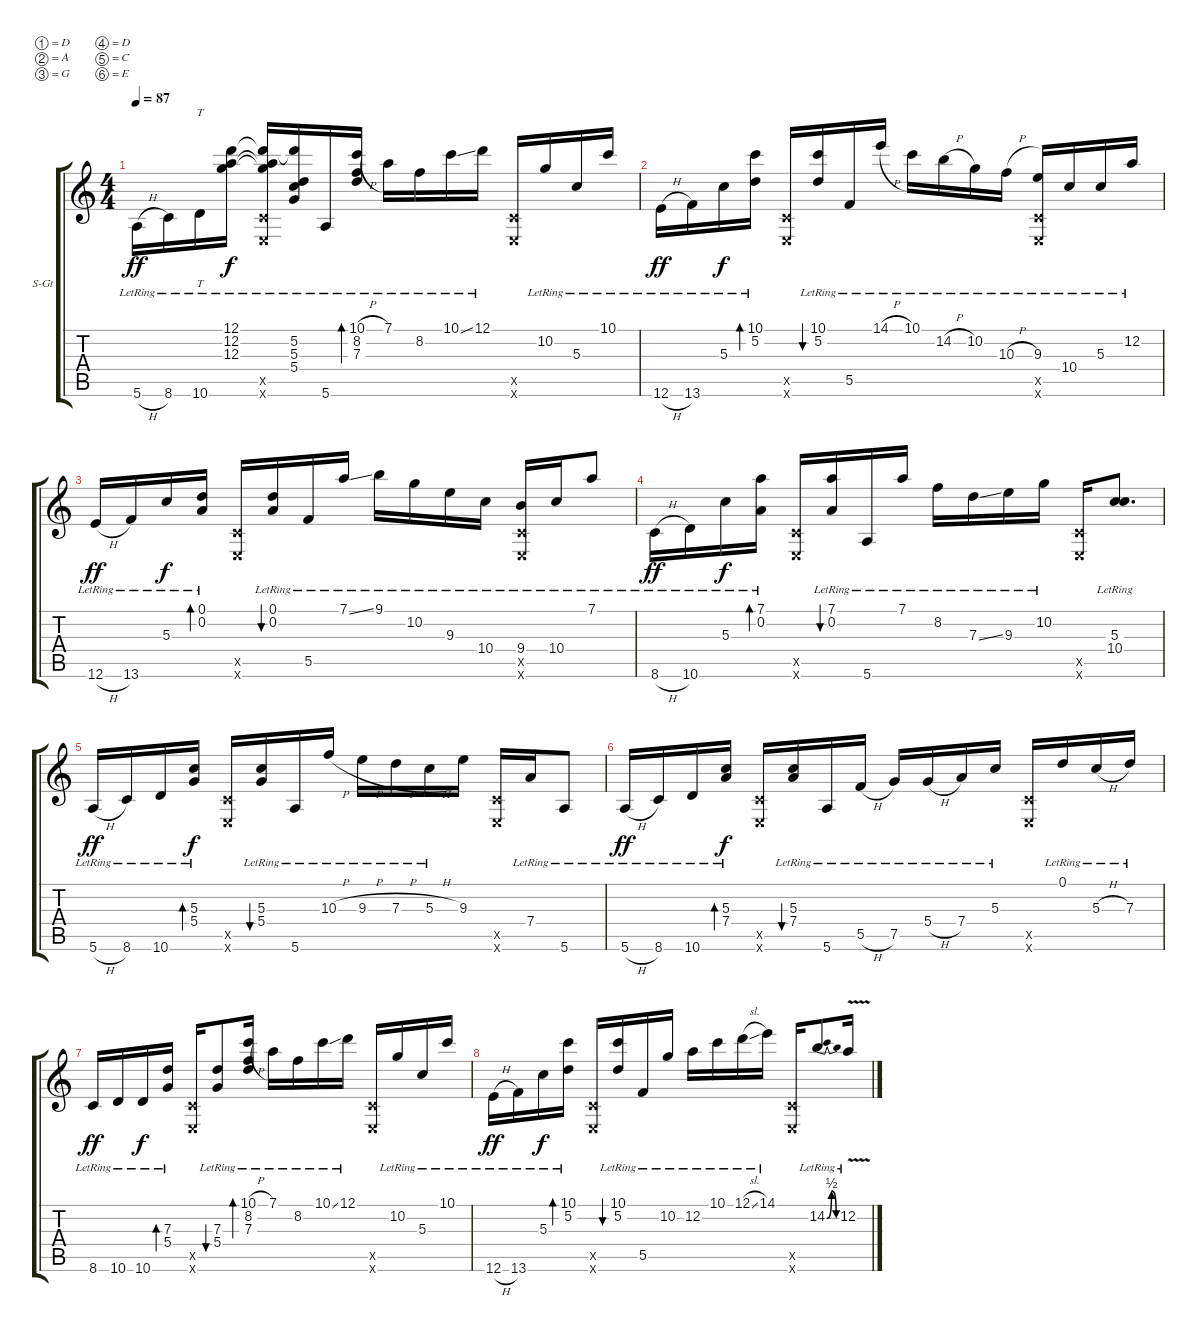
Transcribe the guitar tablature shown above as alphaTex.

\bracketExtendMode groupsimilarinstruments
\firstSystemTrackNameOrientation horizontal
\otherSystemsTrackNameOrientation horizontal
\track ("Pista 1" "S-Gt") {instrument acousticguitarsteel}
\staff {score tabs}
\tuning (D4 A3 G3 D3 C3 E2)
\ts (4 4)
\tempo 87
\clef g2
\ks c
5.6{h lr}.16{dy ff} 8.6{lr}.16 10.6{lr}.16{tt} (12.1{lr} 12.2{lr} 12.3{lr}).16{dy f} (12.2{lr t} 12.3{lr t} 0.5{x} 0.6{x} 12.1{lr t}).16 (12.1{lr t} 5.2{lr} 5.3{lr} 5.4{lr}).16 5.6{lr}.16 (10.1{h lr} 8.2{lr} 7.3{lr}).16{bd 60} 7.1{lr}.16 8.2{lr}.16 10.1{ss lr}.16 12.1{lr}.16 (0.5{x} 0.6{x}).16 10.2{lr}.16 5.3{lr}.16 10.1{lr}.16 |
12.6{h lr}.16{dy ff} 13.6{lr}.16 5.3{lr}.16{dy f} (10.1{lr} 5.2{lr}).16{bd 60} (0.5{x} 0.6{x}).16 (10.1{lr} 5.2{lr}).16{bu 60} 5.5{lr}.16 14.1{h lr}.16 10.1{lr}.16 14.2{h lr}.16 10.2{lr}.16 10.3{h lr}.16 (9.3{lr} 0.5{x} 0.6{x}).16 10.4{lr}.16 5.3{lr}.16 12.2{lr}.16 |
12.6{h lr}.16{dy ff} 13.6{lr}.16 5.3{lr}.16{dy f} (0.1{lr} 0.2{lr}).16{bd 60} (0.5{x} 0.6{x}).16 (0.1{lr} 0.2{lr}).16{bu 60} 5.5{lr}.16 7.1{ss lr}.16 9.1{lr}.16 10.2{lr}.16 9.3{lr}.16 10.4{lr}.16 (9.4{lr} 0.5{x} 0.6{x}).16 10.4{lr}.16 7.1{lr}.8 |
8.6{h lr}.16{dy ff} 10.6{lr}.16 5.3{lr}.16{dy f} (7.1{lr} 0.2{lr}).16{bd 60} (0.5{x} 0.6{x}).16 (7.1{lr} 0.2{lr}).16{bu 60} 5.6{lr}.16 7.1{lr}.16 8.2{lr}.16 7.3{ss lr}.16 9.3{lr}.16 10.2{lr}.16 (0.5{x} 0.6{x}).16 (5.3{lr} 10.4{lr}).8{d} |
5.6{h lr}.16{dy ff} 8.6{lr}.16 10.6{lr}.16 (5.3{lr} 5.4{lr}).16{bd 60 dy f} (0.5{x} 0.6{x}).16 (5.3{lr} 5.4{lr}).16{bu 60} 5.6{lr}.16 10.3{h lr}.16 9.3{h lr}.16 7.3{h lr}.16 5.3{h lr}.16 9.3.16 (0.5{x} 0.6{x}).16 7.4{lr}.16 5.6{lr}.8 |
5.6{h lr}.16{dy ff} 8.6{lr}.16 10.6{lr}.16 (5.3{lr} 7.4{lr}).16{bd 60 dy f} (0.5{x} 0.6{x}).16 (5.3{lr} 7.4{lr}).16{bu 60} 5.6{lr}.16 5.5{h lr}.16 7.5{lr}.16 5.4{h lr}.16 7.4{lr}.16 5.3{lr}.16 (0.5{x} 0.6{x}).16 0.1{lr}.16 5.3{h lr}.16 7.3{lr}.16 |
8.6{lr}.16{dy ff} 10.6{lr}.16 10.6{lr}.16{dy f} (7.3{lr} 5.4{lr}).16{bd 60} (0.5{x} 0.6{x}).16 (7.3{lr} 5.4{lr}).8{bu 60} (10.1{h lr} 8.2{lr} 7.3{lr}).16{bd 60} 7.1{lr}.16 8.2{lr}.16 10.1{ss lr}.16 12.1{lr}.16 (0.5{x} 0.6{x}).16 10.2{lr}.16 5.3{lr}.16 10.1{lr}.16 |
12.6{h lr}.16{dy ff} 13.6{lr}.16 5.3{lr}.16{dy f} (10.1{lr} 5.2{lr}).16{bd 60} (0.5{x} 0.6{x}).16 (10.1{lr} 5.2{lr}).16{bu 60} 5.5{lr}.16 10.2{lr}.16 12.2{lr}.16 10.1{lr}.16 12.1{sl lr}.16 14.1{lr}.16 (0.5{x} 0.6{x}).16 14.2{be (bendrelease 0 0 30 2 30 2 60 0) lr}.8 12.2{v lr}.16
